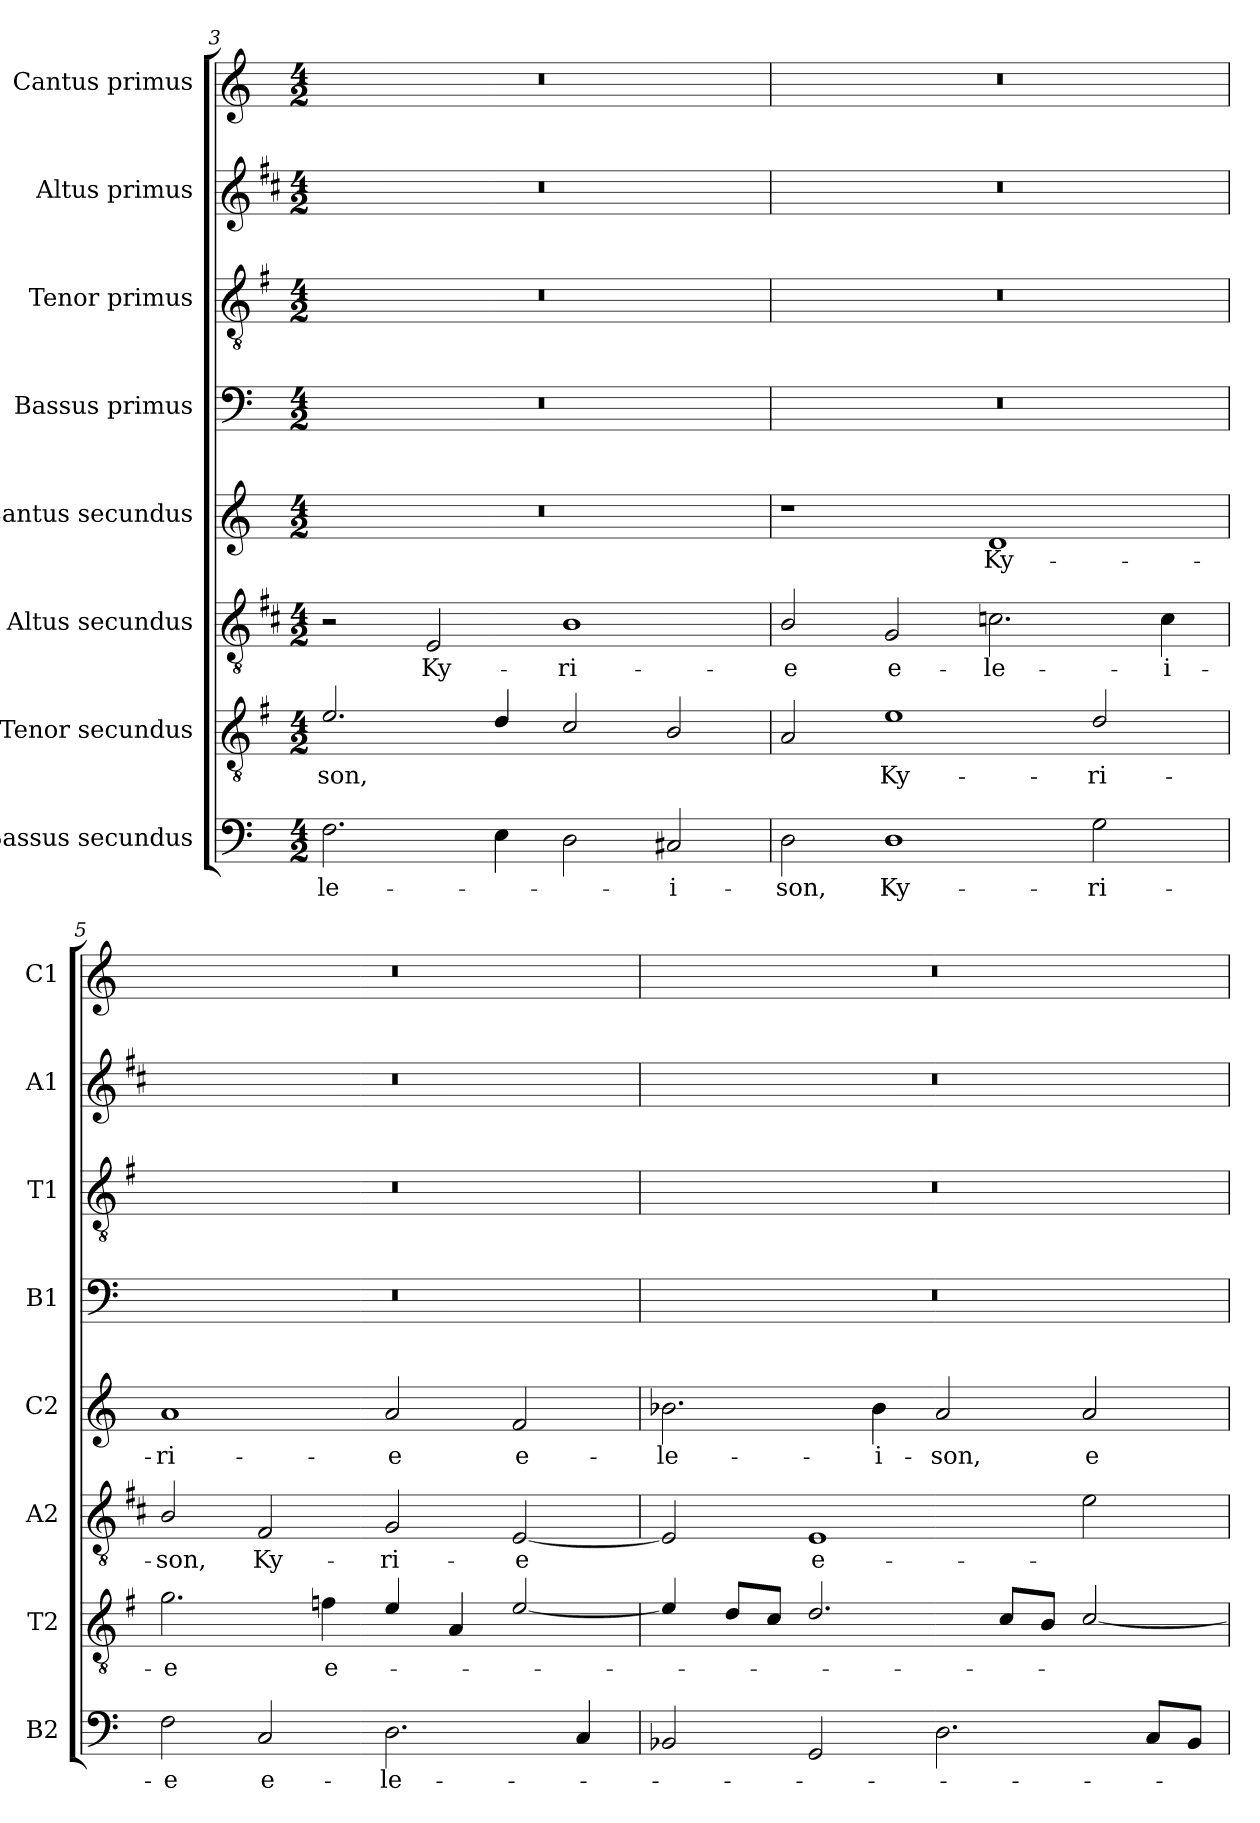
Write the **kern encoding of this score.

**kern	**text	**kern	**text	**kern	**text	**kern	**text	**kern	**kern	**kern	**kern
*part8	*part8	*part7	*part7	*part6	*part6	*part5	*part5	*part4	*part3	*part2	*part1
*staff8	*staff8	*staff7	*staff7	*staff6	*staff6	*staff5	*staff5	*staff4	*staff3	*staff2	*staff1
*I"Bassus secundus	*	*I"Tenor secundus	*	*I"Altus secundus	*	*I"Cantus secundus	*	*I"Bassus primus	*I"Tenor primus	*I"Altus primus	*I"Cantus primus
*I'B2	*	*I'T2	*	*I'A2	*	*I'C2	*	*I'B1	*I'T1	*I'A1	*I'C1
*clefF4	*	*clefGv2	*	*clefGv2	*	*clefG2	*	*clefF4	*clefGv2	*clefG2	*clefG2
*	*	*ITrd4c7	*	*ITrd1c2	*	*	*	*	*ITrd4c7	*ITrd1c2	*
*k[]	*	*k[]	*	*k[]	*	*k[]	*	*k[]	*k[]	*k[]	*k[]
*C:	*	*C:	*	*C:	*	*C:	*	*C:	*C:	*C:	*C:
*M4/2	*	*M4/2	*	*M4/2	*	*M4/2	*	*M4/2	*M4/2	*M4/2	*M4/2
=3	=3	=3	=3	=3	=3	=3	=3	=3	=3	=3	=3
!	!LO:LY:b	!	!LO:LY:b	!	!	!	!	!	!	!	!
2.F\	-le-	2.A/	-son,	2r	.	0r	.	0r	0r	0r	0r
!	!	!	!	!	!LO:LY:b	!	!	!	!	!	!
.	.	.	.	2D/	Ky-	.	.	.	.	.	.
4E\	.	4G/	.	.	.	.	.	.	.	.	.
!	!	!	!	!	!LO:LY:b	!	!	!	!	!	!
2D\	.	2F/	.	1A	-ri-	.	.	.	.	.	.
!	!LO:LY:b	!	!	!	!	!	!	!	!	!	!
2C#X/	-i-	2E/	.	.	.	.	.	.	.	.	.
=4	=4	=4	=4	=4	=4	=4	=4	=4	=4	=4	=4
!	!LO:LY:b	!	!	!	!LO:LY:b	!	!	!	!	!	!
2D\	-son,	2D/	.	2A/	-e	1r	.	0r	0r	0r	0r
!	!LO:LY:b	!	!LO:LY:b	!	!LO:LY:b	!	!	!	!	!	!
1D	Ky-	1A	Ky-	2F/	e-	.	.	.	.	.	.
!	!	!	!	!	!LO:LY:b	!	!LO:LY:b	!	!	!	!
.	.	.	.	2.B-X\	-le-	1d	Ky-	.	.	.	.
!	!LO:LY:b	!	!LO:LY:b	!	!	!	!	!	!	!	!
2G\	-ri-	2G/	-ri-	.	.	.	.	.	.	.	.
!	!	!	!	!	!LO:LY:b	!	!	!	!	!	!
.	.	.	.	4B-\	-i-	.	.	.	.	.	.
!!LO:LB:g=z
=5	=5	=5	=5	=5	=5	=5	=5	=5	=5	=5	=5
!	!LO:LY:b	!	!LO:LY:b	!	!LO:LY:b	!	!LO:LY:b	!	!	!	!
2F\	-e	2.c\	-e	2A/	-son,	1a	-ri-	0r	0r	0r	0r
!	!LO:LY:b	!	!	!	!LO:LY:b	!	!	!	!	!	!
2C/	e-	.	.	2E/	Ky-	.	.	.	.	.	.
!	!	!	!LO:LY:b	!	!	!	!	!	!	!	!
.	.	4B-X\	e-	.	.	.	.	.	.	.	.
!	!LO:LY:b	!	!	!	!LO:LY:b	!	!LO:LY:b	!	!	!	!
2.D\	-le-	4A/	.	2F/	-ri-	2a/	-e	.	.	.	.
.	.	4D/	.	.	.	.	.	.	.	.	.
!	!	!	!	!	!LO:LY:b	!	!LO:LY:b	!	!	!	!
.	.	[2A/	.	[2D/	-e	2f/	e-	.	.	.	.
4C/	.	.	.	.	.	.	.	.	.	.	.
=6	=6	=6	=6	=6	=6	=6	=6	=6	=6	=6	=6
!	!	!	!	!	!	!	!LO:LY:b	!	!	!	!
2BB-X/	.	4A/]	.	2D/]	.	2.b-X\	-le-	0r	0r	0r	0r
.	.	8G/L	.	.	.	.	.	.	.	.	.
.	.	8F/J	.	.	.	.	.	.	.	.	.
!	!	!	!	!	!LO:LY:b	!	!	!	!	!	!
2GG/	.	2.G/	.	1D	e-	.	.	.	.	.	.
!	!	!	!	!	!	!	!LO:LY:b	!	!	!	!
.	.	.	.	.	.	4b-\	-i-	.	.	.	.
!	!	!	!	!	!	!	!LO:LY:b	!	!	!	!
2.D\	.	.	.	.	.	2a/	-son,	.	.	.	.
.	.	8F/L	.	.	.	.	.	.	.	.	.
.	.	8E/J	.	.	.	.	.	.	.	.	.
!	!	!	!	!	!	!	!LO:LY:b	!	!	!	!
.	.	[2F/	.	2d\	.	2a/	e-	.	.	.	.
8C/L	.	.	.	.	.	.	.	.	.	.	.
8BB-/J	.	.	.	.	.	.	.	.	.	.	.
=	=	=	=	=	=	=	=	=	=	=	=
*-	*-	*-	*-	*-	*-	*-	*-	*-	*-	*-	*-
